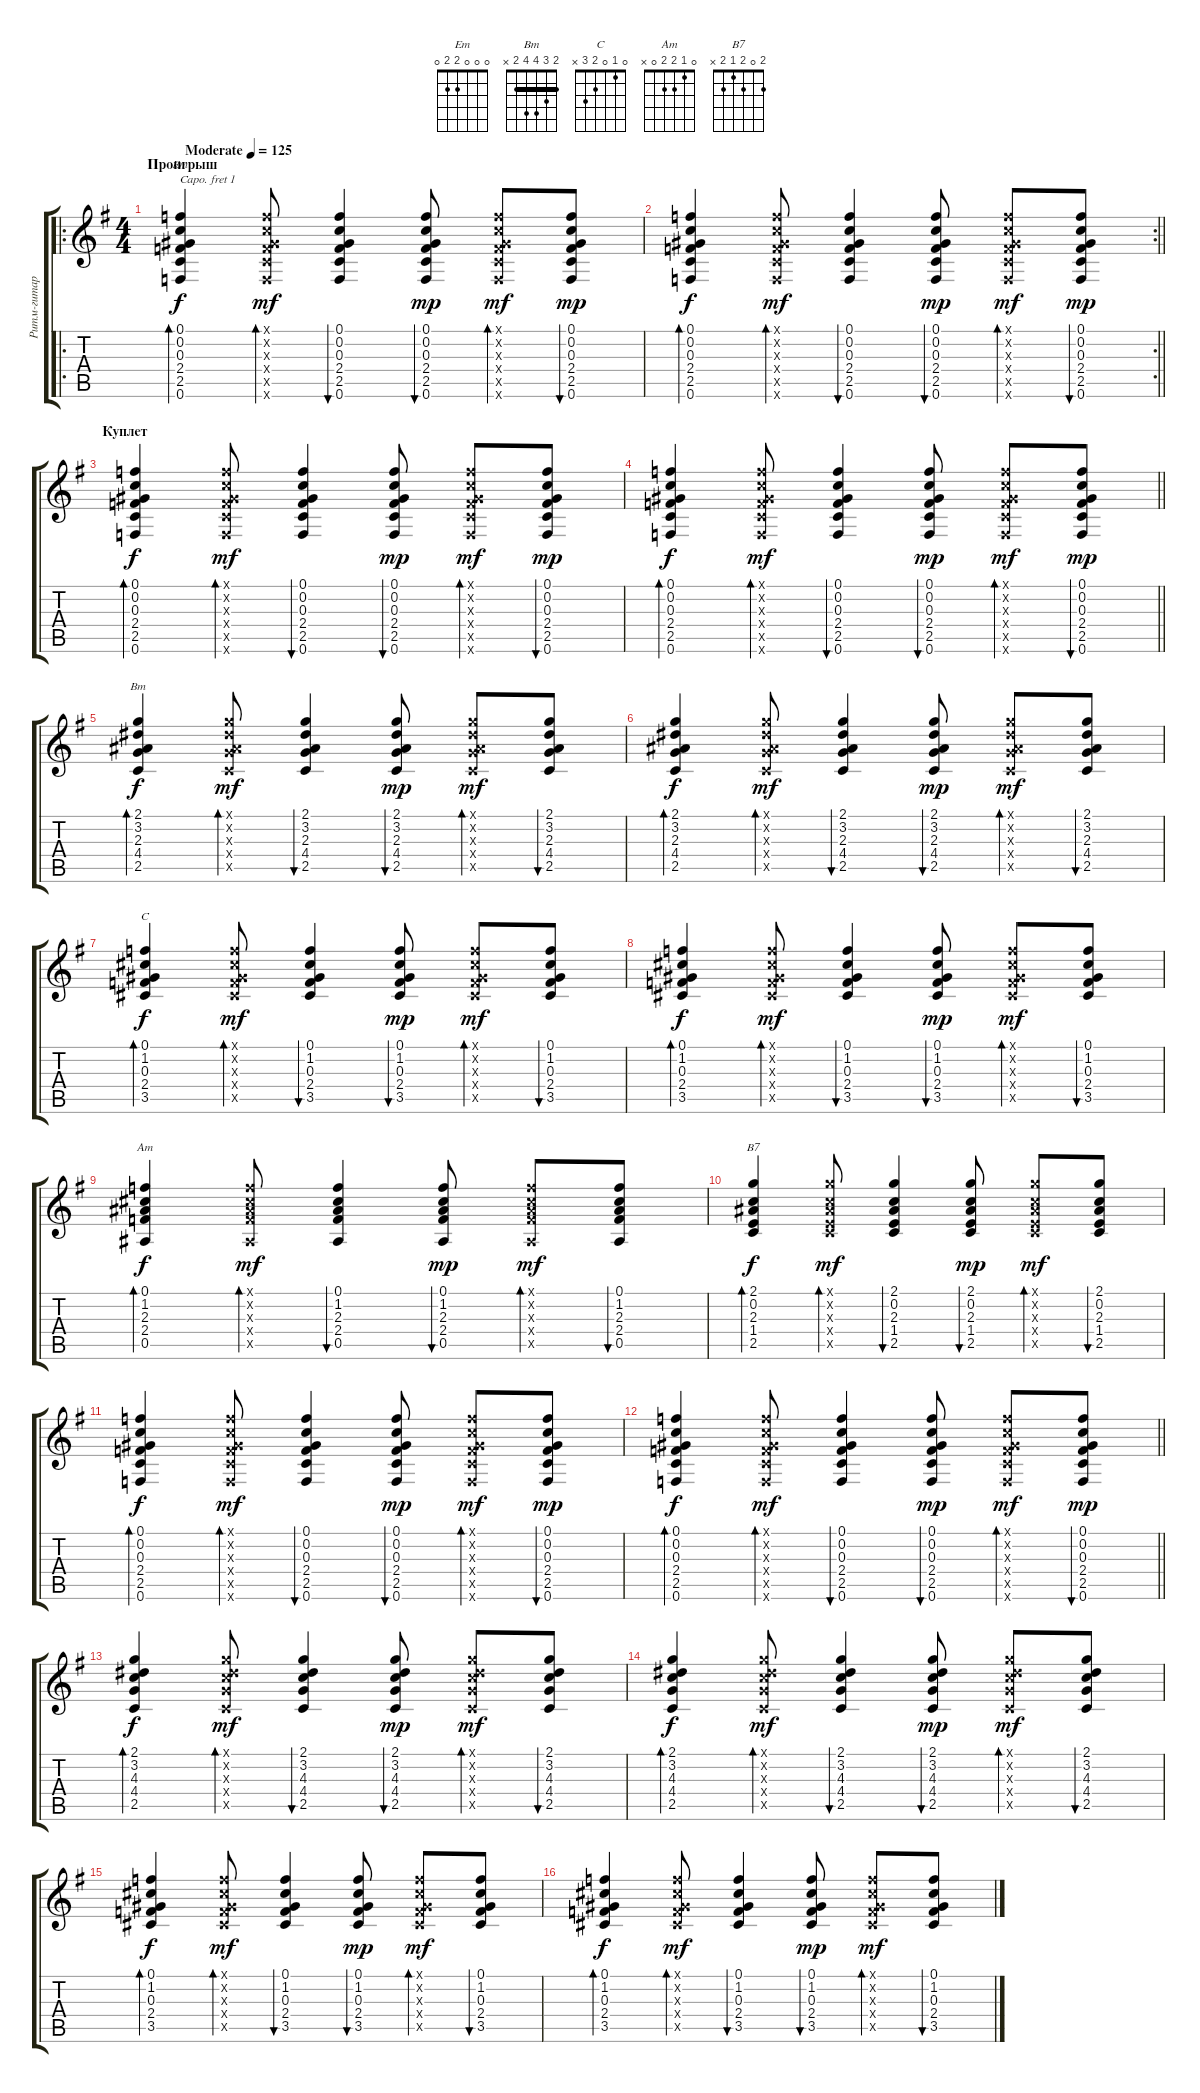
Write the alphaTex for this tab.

\track ("Ритм-гитара" "Ритм-гитар") {instrument acousticguitarsteel}
\staff {score tabs}
\capo 1
\tuning (E4 B3 G3 D3 A2 E2) {hide}
\chord ("Em" 0 0 0 2 2 0)
\chord ("Bm" 2 3 4 4 2 x) {barre 2}
\chord ("C" 0 1 0 2 3 x)
\chord ("Am" 0 1 2 2 0 x)
\chord ("B7" 2 0 2 1 2 x)
\ro
\ts (4 4)
\section ("" "Проигрыш")
\tempo (125 "Moderate")
\clef g2
\ks eminor
(0.1 0.2 0.3 2.4 2.5 0.6).4{bd 30 ch "Em" dy f instrument acousticguitarsteel} (0.1{x} 0.2{x} 0.3{x} 2.4{x} 2.5{x} 0.6{x}).8{bd 30 dy mf} (0.1 0.2 0.3 2.4 2.5 0.6).4{bu 30} (0.1 0.2 0.3 2.4 2.5 0.6).8{bu 30 dy mp} (0.1{x} 0.2{x} 0.3{x} 2.4{x} 2.5{x} 0.6{x}).8{bd 30 dy mf} (0.1 0.2 0.3 2.4 2.5 0.6).8{bu 30 dy mp} |
\rc 2
\barLineRight lightlight
(0.1 0.2 0.3 2.4 2.5 0.6).4{bd 30 dy f} (0.1{x} 0.2{x} 0.3{x} 2.4{x} 2.5{x} 0.6{x}).8{bd 30 dy mf} (0.1 0.2 0.3 2.4 2.5 0.6).4{bu 30} (0.1 0.2 0.3 2.4 2.5 0.6).8{bu 30 dy mp} (0.1{x} 0.2{x} 0.3{x} 2.4{x} 2.5{x} 0.6{x}).8{bd 30 dy mf} (0.1 0.2 0.3 2.4 2.5 0.6).8{bu 30 dy mp} |
\section ("" "Куплет")
(0.1 0.2 0.3 2.4 2.5 0.6).4{bd 30 dy f} (0.1{x} 0.2{x} 0.3{x} 2.4{x} 2.5{x} 0.6{x}).8{bd 30 dy mf} (0.1 0.2 0.3 2.4 2.5 0.6).4{bu 30} (0.1 0.2 0.3 2.4 2.5 0.6).8{bu 30 dy mp} (0.1{x} 0.2{x} 0.3{x} 2.4{x} 2.5{x} 0.6{x}).8{bd 30 dy mf} (0.1 0.2 0.3 2.4 2.5 0.6).8{bu 30 dy mp} |
\barLineRight lightlight
(0.1 0.2 0.3 2.4 2.5 0.6).4{bd 30 dy f} (0.1{x} 0.2{x} 0.3{x} 2.4{x} 2.5{x} 0.6{x}).8{bd 30 dy mf} (0.1 0.2 0.3 2.4 2.5 0.6).4{bu 30} (0.1 0.2 0.3 2.4 2.5 0.6).8{bu 30 dy mp} (0.1{x} 0.2{x} 0.3{x} 2.4{x} 2.5{x} 0.6{x}).8{bd 30 dy mf} (0.1 0.2 0.3 2.4 2.5 0.6).8{bu 30 dy mp} |
(2.1 3.2 2.3 4.4 2.5).4{bd 30 ch "Bm" dy f} (2.1{x} 3.2{x} 2.3{x} 4.4{x} 2.5{x}).8{bd 30 dy mf} (2.1 3.2 2.3 4.4 2.5).4{bu 30} (2.1 3.2 2.3 4.4 2.5).8{bu 30 dy mp} (2.1{x} 3.2{x} 2.3{x} 4.4{x} 2.5{x}).8{bd 30 dy mf} (2.1 3.2 2.3 4.4 2.5).8{bu 30} |
(2.1 3.2 2.3 4.4 2.5).4{bd 30 dy f} (2.1{x} 3.2{x} 2.3{x} 4.4{x} 2.5{x}).8{bd 30 dy mf} (2.1 3.2 2.3 4.4 2.5).4{bu 30} (2.1 3.2 2.3 4.4 2.5).8{bu 30 dy mp} (2.1{x} 3.2{x} 2.3{x} 4.4{x} 2.5{x}).8{bd 30 dy mf} (2.1 3.2 2.3 4.4 2.5).8{bu 30} |
(0.1 1.2 0.3 2.4 3.5).4{bd 30 ch "C" dy f} (0.1{x} 1.2{x} 0.3{x} 2.4{x} 3.5{x}).8{bd 30 dy mf} (0.1 1.2 0.3 2.4 3.5).4{bu 30} (0.1 1.2 0.3 2.4 3.5).8{bu 30 dy mp} (0.1{x} 1.2{x} 0.3{x} 2.4{x} 3.5{x}).8{bd 30 dy mf} (0.1 1.2 0.3 2.4 3.5).8{bu 30} |
(0.1 1.2 0.3 2.4 3.5).4{bd 30 dy f} (0.1{x} 1.2{x} 0.3{x} 2.4{x} 3.5{x}).8{bd 30 dy mf} (0.1 1.2 0.3 2.4 3.5).4{bu 30} (0.1 1.2 0.3 2.4 3.5).8{bu 30 dy mp} (0.1{x} 1.2{x} 0.3{x} 2.4{x} 3.5{x}).8{bd 30 dy mf} (0.1 1.2 0.3 2.4 3.5).8{bu 30} |
(0.1 1.2 2.3 2.4 0.5).4{bd 30 ch "Am" dy f} (0.1{x} 1.2{x} 2.3{x} 2.4{x} 0.5{x}).8{bd 30 dy mf} (0.1 1.2 2.3 2.4 0.5).4{bu 30} (0.1 1.2 2.3 2.4 0.5).8{bu 30 dy mp} (0.1{x} 1.2{x} 2.3{x} 2.4{x} 0.5{x}).8{bd 30 dy mf} (0.1 1.2 2.3 2.4 0.5).8{bu 30} |
(2.1 0.2 2.3 1.4 2.5).4{bd 30 ch "B7" dy f} (2.1{x} 0.2{x} 2.3{x} 1.4{x} 2.5{x}).8{bd 30 dy mf} (2.1 0.2 2.3 1.4 2.5).4{bu 30} (2.1 0.2 2.3 1.4 2.5).8{bu 30 dy mp} (2.1{x} 0.2{x} 2.3{x} 1.4{x} 2.5{x}).8{bd 30 dy mf} (2.1 0.2 2.3 1.4 2.5).8{bu 30} |
(0.1 0.2 0.3 2.4 2.5 0.6).4{bd 30 dy f} (0.1{x} 0.2{x} 0.3{x} 2.4{x} 2.5{x} 0.6{x}).8{bd 30 dy mf} (0.1 0.2 0.3 2.4 2.5 0.6).4{bu 30} (0.1 0.2 0.3 2.4 2.5 0.6).8{bu 30 dy mp} (0.1{x} 0.2{x} 0.3{x} 2.4{x} 2.5{x} 0.6{x}).8{bd 30 dy mf} (0.1 0.2 0.3 2.4 2.5 0.6).8{bu 30 dy mp} |
\barLineRight lightlight
(0.1 0.2 0.3 2.4 2.5 0.6).4{bd 30 dy f} (0.1{x} 0.2{x} 0.3{x} 2.4{x} 2.5{x} 0.6{x}).8{bd 30 dy mf} (0.1 0.2 0.3 2.4 2.5 0.6).4{bu 30} (0.1 0.2 0.3 2.4 2.5 0.6).8{bu 30 dy mp} (0.1{x} 0.2{x} 0.3{x} 2.4{x} 2.5{x} 0.6{x}).8{bd 30 dy mf} (0.1 0.2 0.3 2.4 2.5 0.6).8{bu 30 dy mp} |
(2.1 3.2 4.3 4.4 2.5).4{bd 30 dy f} (2.1{x} 3.2{x} 4.3{x} 4.4{x} 2.5{x}).8{bd 30 dy mf} (2.1 3.2 4.3 4.4 2.5).4{bu 30} (2.1 3.2 4.3 4.4 2.5).8{bu 30 dy mp} (2.1{x} 3.2{x} 4.3{x} 4.4{x} 2.5{x}).8{bd 30 dy mf} (2.1 3.2 4.3 4.4 2.5).8{bu 30} |
(2.1 3.2 4.3 4.4 2.5).4{bd 30 dy f} (2.1{x} 3.2{x} 4.3{x} 4.4{x} 2.5{x}).8{bd 30 dy mf} (2.1 3.2 4.3 4.4 2.5).4{bu 30} (2.1 3.2 4.3 4.4 2.5).8{bu 30 dy mp} (2.1{x} 3.2{x} 4.3{x} 4.4{x} 2.5{x}).8{bd 30 dy mf} (2.1 3.2 4.3 4.4 2.5).8{bu 30} |
(0.1 1.2 0.3 2.4 3.5).4{bd 30 dy f} (0.1{x} 1.2{x} 0.3{x} 2.4{x} 3.5{x}).8{bd 30 dy mf} (0.1 1.2 0.3 2.4 3.5).4{bu 30} (0.1 1.2 0.3 2.4 3.5).8{bu 30 dy mp} (0.1{x} 1.2{x} 0.3{x} 2.4{x} 3.5{x}).8{bd 30 dy mf} (0.1 1.2 0.3 2.4 3.5).8{bu 30} |
(0.1 1.2 0.3 2.4 3.5).4{bd 30 dy f} (0.1{x} 1.2{x} 0.3{x} 2.4{x} 3.5{x}).8{bd 30 dy mf} (0.1 1.2 0.3 2.4 3.5).4{bu 30} (0.1 1.2 0.3 2.4 3.5).8{bu 30 dy mp} (0.1{x} 1.2{x} 0.3{x} 2.4{x} 3.5{x}).8{bd 30 dy mf} (0.1 1.2 0.3 2.4 3.5).8{bu 30}
